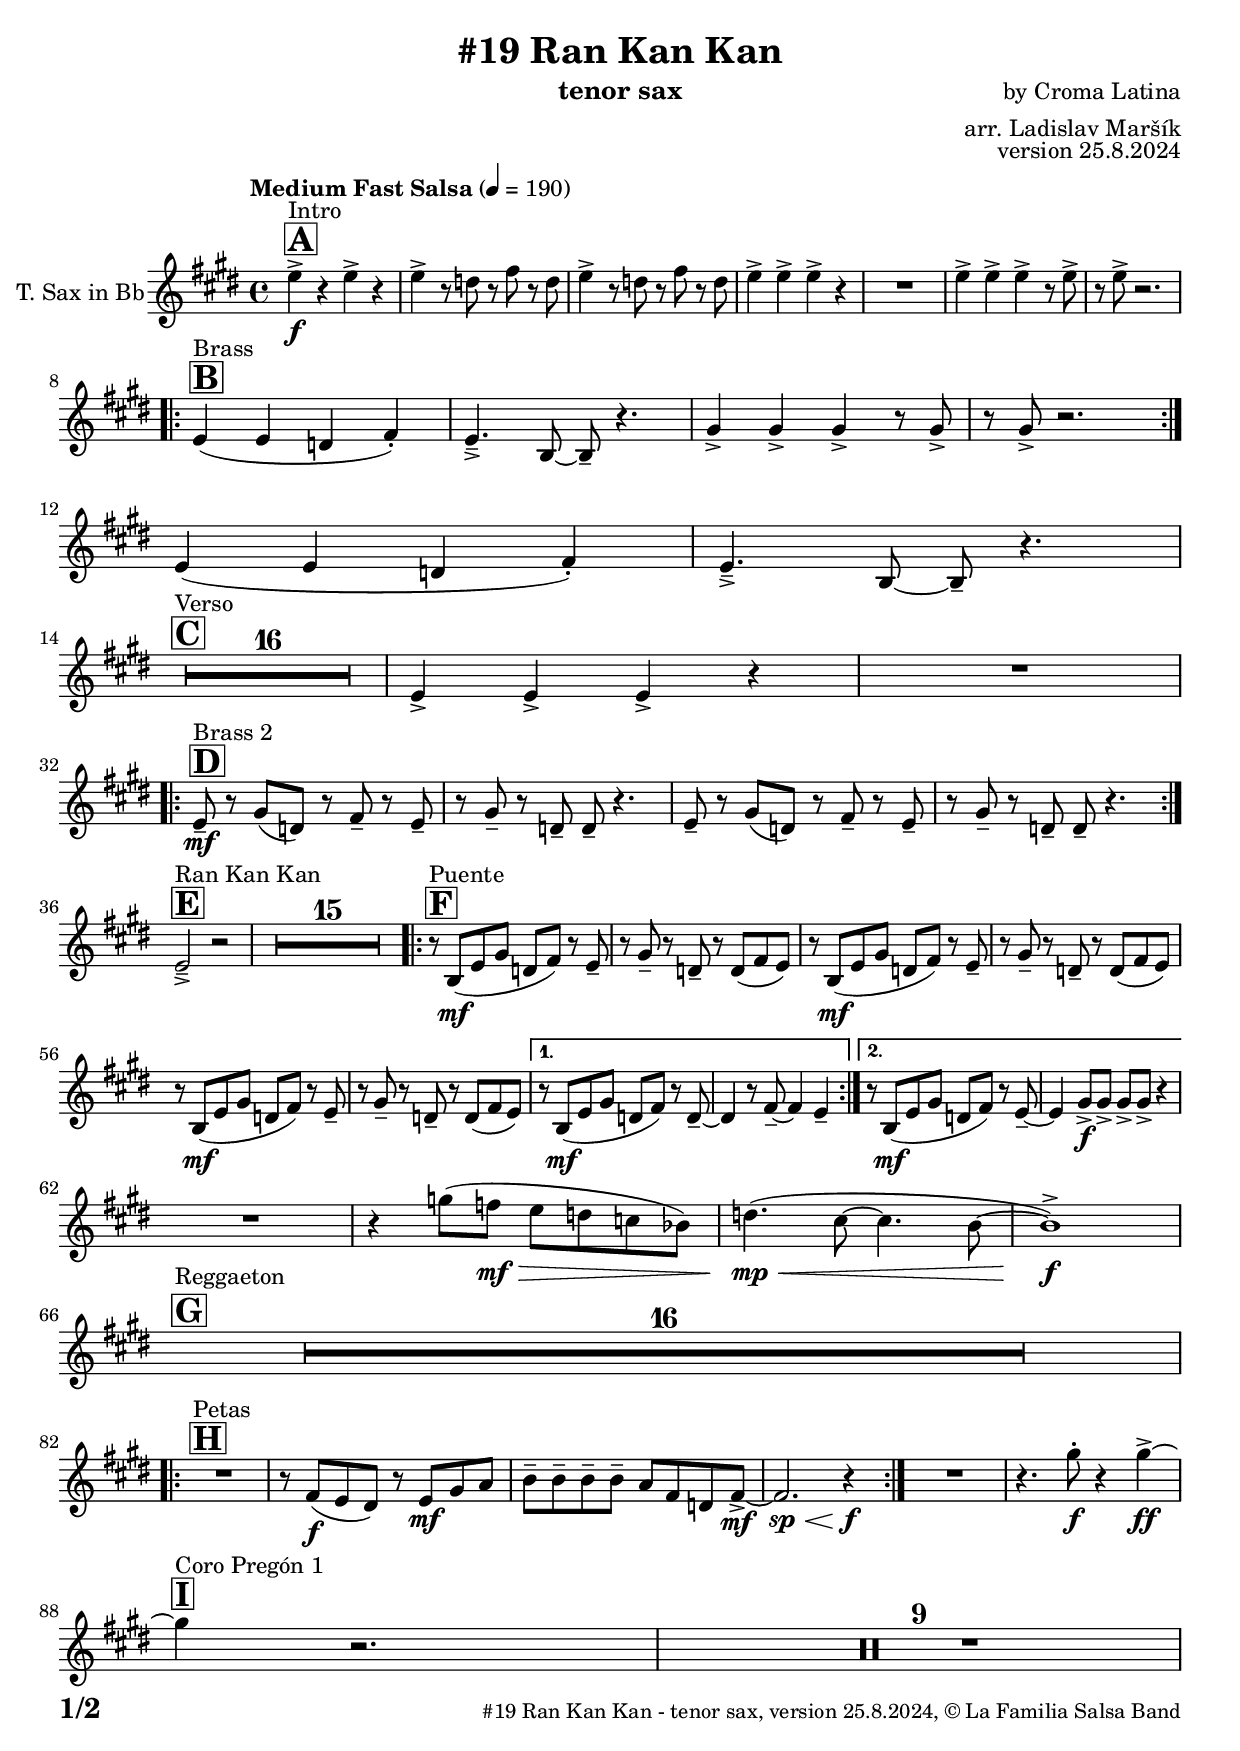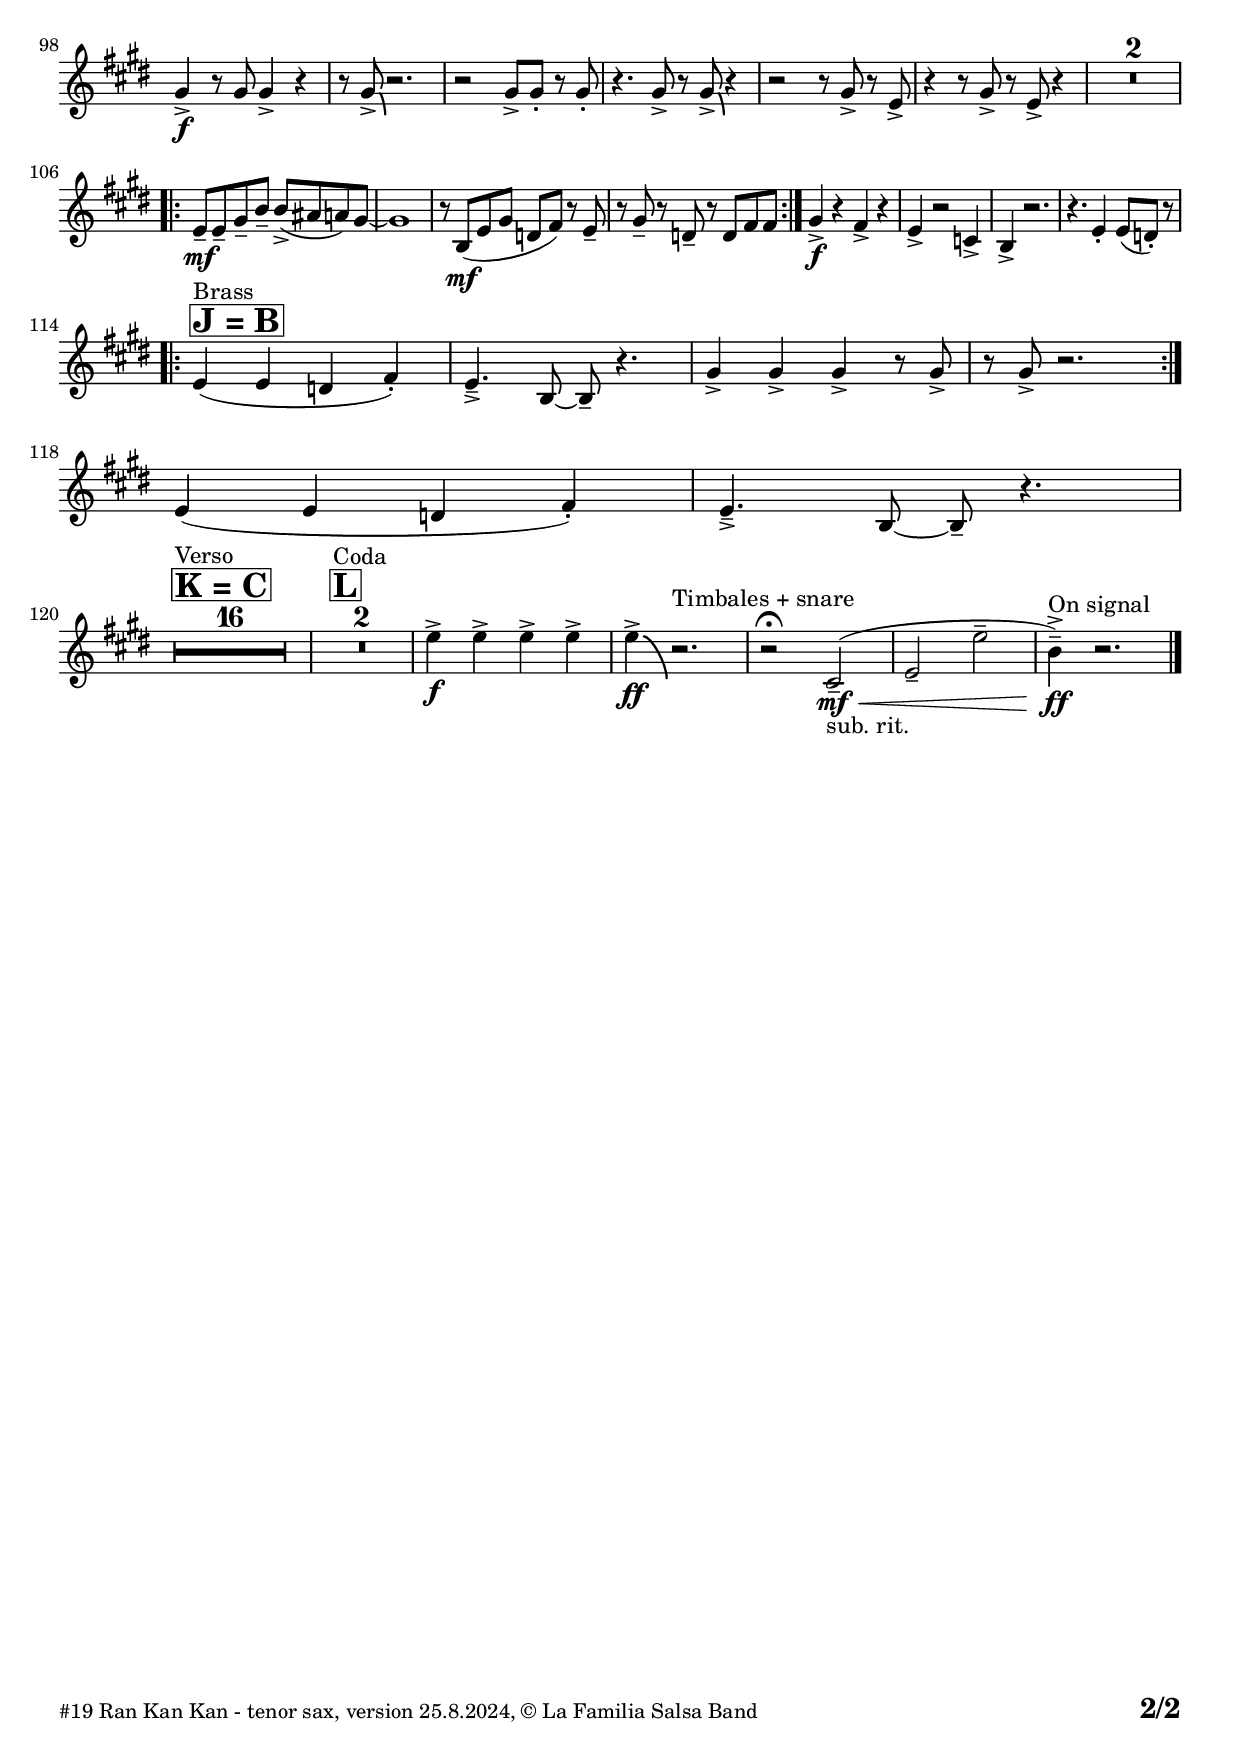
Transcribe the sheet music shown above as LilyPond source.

\version "2.24.4"

% Sheet revision 2022_09

\header {
  title = "#19 Ran Kan Kan"
  instrument = "tenor sax"
  composer = "by Croma Latina"
  arranger = "arr. Ladislav Maršík"
  opus = "version 25.8.2024"
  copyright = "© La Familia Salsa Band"
}

inst =
#(define-music-function
  (string)
  (string?)
  #{ <>^\markup \abs-fontsize #16 \bold \box #string #})

makePercent = #(define-music-function (note) (ly:music?)
                 (make-music 'PercentEvent 'length (ly:music-length note)))

#(define (test-stencil grob text)
   (let* ((orig (ly:grob-original grob))
          (siblings (ly:spanner-broken-into orig)) ; have we been split?
          (refp (ly:grob-system grob))
          (left-bound (ly:spanner-bound grob LEFT))
          (right-bound (ly:spanner-bound grob RIGHT))
          (elts-L (ly:grob-array->list (ly:grob-object left-bound 'elements)))
          (elts-R (ly:grob-array->list (ly:grob-object right-bound 'elements)))
          (break-alignment-L
           (filter
            (lambda (elt) (grob::has-interface elt 'break-alignment-interface))
            elts-L))
          (break-alignment-R
           (filter
            (lambda (elt) (grob::has-interface elt 'break-alignment-interface))
            elts-R))
          (break-alignment-L-ext (ly:grob-extent (car break-alignment-L) refp X))
          (break-alignment-R-ext (ly:grob-extent (car break-alignment-R) refp X))
          (num
           (markup text))
          (num
           (if (or (null? siblings)
                   (eq? grob (car siblings)))
               num
               (make-parenthesize-markup num)))
          (num (grob-interpret-markup grob num))
          (num-stil-ext-X (ly:stencil-extent num X))
          (num-stil-ext-Y (ly:stencil-extent num Y))
          (num (ly:stencil-aligned-to num X CENTER))
          (num
           (ly:stencil-translate-axis
            num
            (+ (interval-length break-alignment-L-ext)
               (* 0.5
                  (- (car break-alignment-R-ext)
                     (cdr break-alignment-L-ext))))
            X))
          (bracket-L
           (markup
            #:path
            0.1 ; line-thickness
            `((moveto 0.5 ,(* 0.5 (interval-length num-stil-ext-Y)))
              (lineto ,(* 0.5
                          (- (car break-alignment-R-ext)
                             (cdr break-alignment-L-ext)
                             (interval-length num-stil-ext-X)))
                      ,(* 0.5 (interval-length num-stil-ext-Y)))
              (closepath)
              (rlineto 0.0
                       ,(if (or (null? siblings) (eq? grob (car siblings)))
                            -1.0 0.0)))))
          (bracket-R
           (markup
            #:path
            0.1
            `((moveto ,(* 0.5
                          (- (car break-alignment-R-ext)
                             (cdr break-alignment-L-ext)
                             (interval-length num-stil-ext-X)))
                      ,(* 0.5 (interval-length num-stil-ext-Y)))
              (lineto 0.5
                      ,(* 0.5 (interval-length num-stil-ext-Y)))
              (closepath)
              (rlineto 0.0
                       ,(if (or (null? siblings) (eq? grob (last siblings)))
                            -1.0 0.0)))))
          (bracket-L (grob-interpret-markup grob bracket-L))
          (bracket-R (grob-interpret-markup grob bracket-R))
          (num (ly:stencil-combine-at-edge num X LEFT bracket-L 0.4))
          (num (ly:stencil-combine-at-edge num X RIGHT bracket-R 0.4)))
     num))

#(define-public (Measure_attached_spanner_engraver context)
   (let ((span '())
         (finished '())
         (event-start '())
         (event-stop '()))
     (make-engraver
      (listeners ((measure-counter-event engraver event)
                  (if (= START (ly:event-property event 'span-direction))
                      (set! event-start event)
                      (set! event-stop event))))
      ((process-music trans)
       (if (ly:stream-event? event-stop)
           (if (null? span)
               (ly:warning "You're trying to end a measure-attached spanner but you haven't started one.")
               (begin (set! finished span)
                 (ly:engraver-announce-end-grob trans finished event-start)
                 (set! span '())
                 (set! event-stop '()))))
       (if (ly:stream-event? event-start)
           (begin (set! span (ly:engraver-make-grob trans 'MeasureCounter event-start))
             (set! event-start '()))))
      ((stop-translation-timestep trans)
       (if (and (ly:spanner? span)
                (null? (ly:spanner-bound span LEFT))
                (moment<=? (ly:context-property context 'measurePosition) ZERO-MOMENT))
           (ly:spanner-set-bound! span LEFT
                                  (ly:context-property context 'currentCommandColumn)))
       (if (and (ly:spanner? finished)
                (moment<=? (ly:context-property context 'measurePosition) ZERO-MOMENT))
           (begin
            (if (null? (ly:spanner-bound finished RIGHT))
                (ly:spanner-set-bound! finished RIGHT
                                       (ly:context-property context 'currentCommandColumn)))
            (set! finished '())
            (set! event-start '())
            (set! event-stop '()))))
      ((finalize trans)
       (if (ly:spanner? finished)
           (begin
            (if (null? (ly:spanner-bound finished RIGHT))
                (set! (ly:spanner-bound finished RIGHT)
                      (ly:context-property context 'currentCommandColumn)))
            (set! finished '())))
       (if (ly:spanner? span)
           (begin
            (ly:warning "I think there's a dangling measure-attached spanner :-(")
            (ly:grob-suicide! span)
            (set! span '())))))))

\layout {
  \context {
    \Staff
    \consists #Measure_attached_spanner_engraver
    \override MeasureCounter.font-encoding = #'latin1
    \override MeasureCounter.font-size = 0
    \override MeasureCounter.outside-staff-padding = 2
    \override MeasureCounter.outside-staff-horizontal-padding = #0
  }
}

repeatBracket = #(define-music-function
                  (parser location N note)
                  (number? ly:music?)
                  #{
                    \override Staff.MeasureCounter.stencil =
                    #(lambda (grob) (test-stencil grob #{ #(string-append(number->string N) "x") #} ))
                    \startMeasureCount
                    \repeat volta #N { $note }
                    \stopMeasureCount
                  #}
                  )

TenorSax = \new Voice
\transpose c d'
\relative c {
  \set Staff.instrumentName = \markup {
    \center-align { "T. Sax in Bb" }
  }
  \set Staff.midiInstrument = "tenor sax"
  \set Staff.midiMaximumVolume = #0.9

  \key d \major
  \time 4/4
  \tempo "Medium Fast Salsa" 4 = 190

  \inst "A"
  s1*0 ^\markup { "Intro" }
  d'4 \f -> r d -> r |
  d -> r8 c r e r c |
  d4 -> r8 c r e r c |
  d4 -> d -> d -> r |
  R1 |
  d4 -> d -> d -> r8 d -> |
  r d -> r2. | \break
  
  \inst "B"
  s1*0 ^\markup { "Brass" }
  \repeat volta 2 {
    d,4 ( d c e -. ) |
    d4. \tenuto -> a8 ~ a \tenuto r4. |
    fis'4 -> fis -> fis -> r8 fis -> |
    r fis -> r2. | \break 
  }
  d4 ( d c e -. ) |
  d4. \tenuto -> a8 ~ a \tenuto r4. | \break

  \inst "C"
  s1*0 ^\markup { "Verso" }
  \set Score.skipBars = ##t R1*16 |

  d4 -> d -> d -> r |
  R1 |  \break
 
  \inst "D"
  s1*0 ^\markup { "Brass 2" }
  \repeat volta 2 {
    d8 \tenuto \mf r fis ( c ) r e \tenuto r d \tenuto |
    r fis \tenuto r c \tenuto c \tenuto r4. |
    d8 \tenuto r fis ( c ) r e \tenuto r d \tenuto |
    r fis \tenuto r c \tenuto c \tenuto r4. | | \break
  }

  \inst "E"
  s1*0 ^\markup { "Ran Kan Kan" }
  d2 -> \tenuto r2 |
  \set Score.skipBars = ##t R1*15 |
  
  \inst "F"
  s1*0 ^\markup { "Puente" }
  \repeat volta 2 {
    r8 a \mf ( d fis c e ) r d \tenuto | 
    r fis \tenuto r c \tenuto r c ( e d ) |
    r8 a \mf ( d fis c e ) r d \tenuto | 
    r fis \tenuto r c \tenuto r c ( e d ) |
    r8 a \mf ( d fis c e ) r d \tenuto | 
    r fis \tenuto r c \tenuto r c ( e d ) |
  }
  
  \alternative {
    { 
      r8 a \mf ( d fis c e ) r c \tenuto ~ | 
      c4 r8 e \tenuto ~ e4 d \tenuto |
    }
    {
      r8 a \mf ( d fis c e ) r d \tenuto ~ | 
      d4 fis8 \f -> fis -> fis -> fis -> r4  |
    } 
  } \break
  
  R1 |
  r4 f'8 ( es \mf \> d c bes as ) |
  c4. ( \mp \< ( b8 ~ b4. a8 ~ |
  a1 ) \f -> | \break
  
  \inst "G"
  s1*0 ^\markup { "Reggaeton" }
  \set Score.skipBars = ##t R1*16 |  \break
  
  \inst "H"
  s1*0 ^\markup { "Petas" }
  \repeat volta 2 {
    R1 |
    r8 e \f ( d cis ) r d \mf fis g  |
    a \tenuto a \tenuto a \tenuto a \tenuto  g e c e8 -> \mf ~ |
    e2. \sp \< r4 \f |
  }
  R1 |
  r4. fis'8 -. \f r4 fis4 \ff -> ~ | \break
  \inst "I"
  s1*0 ^\markup { "Coro Pregón 1 " }
  fis4 r2. |
  \set Score.skipBars = ##t R1*9 |  \break
  fis,4 \f -> r8 fis8 fis4 -> r |
  r8 fis8 -> \bendAfter #-4 r2. |
  r2 fis8 -> fis -. r fis8 -. |
  r4. fis8 -> r fis8 -> \bendAfter #-4 r4 | 
  r2 r8 fis -> r d ->  |
  r4 r8 fis -> r d -> r4  |
  R1*2 | \break
  \repeat volta 2 {
    d8 \mf \tenuto d \tenuto fis \tenuto a \tenuto a -> ( gis g ) fis ~  |
    fis1  |
    r8 a, \mf ( d fis c e ) r d \tenuto |
    r fis \tenuto r c \tenuto r c e e |
  }
  fis4 \f -> r e -> r |
  d -> r2 bes4 -> |
  a4 -> r2. |
  r4. d4 -. d8 ( c -. ) r | \break
  
  \inst "J = B"
  s1*0 ^\markup { "Brass" }
  \repeat volta 2 {
    d4 ( d c e -. ) |
    d4. \tenuto -> a8 ~ a \tenuto r4. |
    fis'4 -> fis -> fis -> r8 fis -> |
    r fis -> r2. | \break 
  }
  d4 ( d c e -. ) |
  d4. \tenuto -> a8 ~ a \tenuto r4. | \break

  \inst "K = C"
  s1*0 ^\markup { "Verso" }
  \set Score.skipBars = ##t R1*16 |
  
  \inst "L"
  s1*0 ^\markup { "Coda" }
  \set Score.skipBars = ##t R1*2
  d'4 \f -> d -> d -> d -> |
  d4 \ff -> \bendAfter #-8 r2. ^\markup { "Timbales + snare" } |
  r2 \fermata b,2 \tenuto \mf \< ( _\markup { "sub. rit." } |
  d2 \tenuto  d'2 \tenuto | 
  a 4 \tenuto ) ^\markup { "On signal" } \ff -> r2. |
  
  \label #'lastPage
  \bar "|."
}

\score {
  \compressMMRests \new Staff \with {
    \consists "Volta_engraver"
  }
  {
    \TenorSax
  }
  \layout {
    \context {
      \Score
      \remove "Volta_engraver"
    }
  }
}


\paper {
  system-system-spacing =
  #'((basic-distance . 14)
     (minimum-distance . 10)
     (padding . 1)
     (stretchability . 60))
  between-system-padding = #2
  bottom-margin = 5\mm

  print-page-number = ##t
  print-first-page-number = ##t
  oddHeaderMarkup = \markup \fill-line { " " }
  evenHeaderMarkup = \markup \fill-line { " " }
  oddFooterMarkup = \markup {
    \fill-line {
      \bold \fontsize #2
      \concat { \fromproperty #'page:page-number-string "/" \page-ref #'lastPage "0" "?" }

      \fontsize #-1
      \concat { \fromproperty #'header:title " - " \fromproperty #'header:instrument ", " \fromproperty #'header:opus ", " \fromproperty #'header:copyright }
    }
  }
  evenFooterMarkup = \markup {
    \fill-line {
      \fontsize #-1
      \concat { \fromproperty #'header:title " - " \fromproperty #'header:instrument ", " \fromproperty #'header:opus ", " \fromproperty #'header:copyright }

      \bold \fontsize #2
      \concat { \fromproperty #'page:page-number-string "/" \page-ref #'lastPage "0" "?" }
    }
  }
}